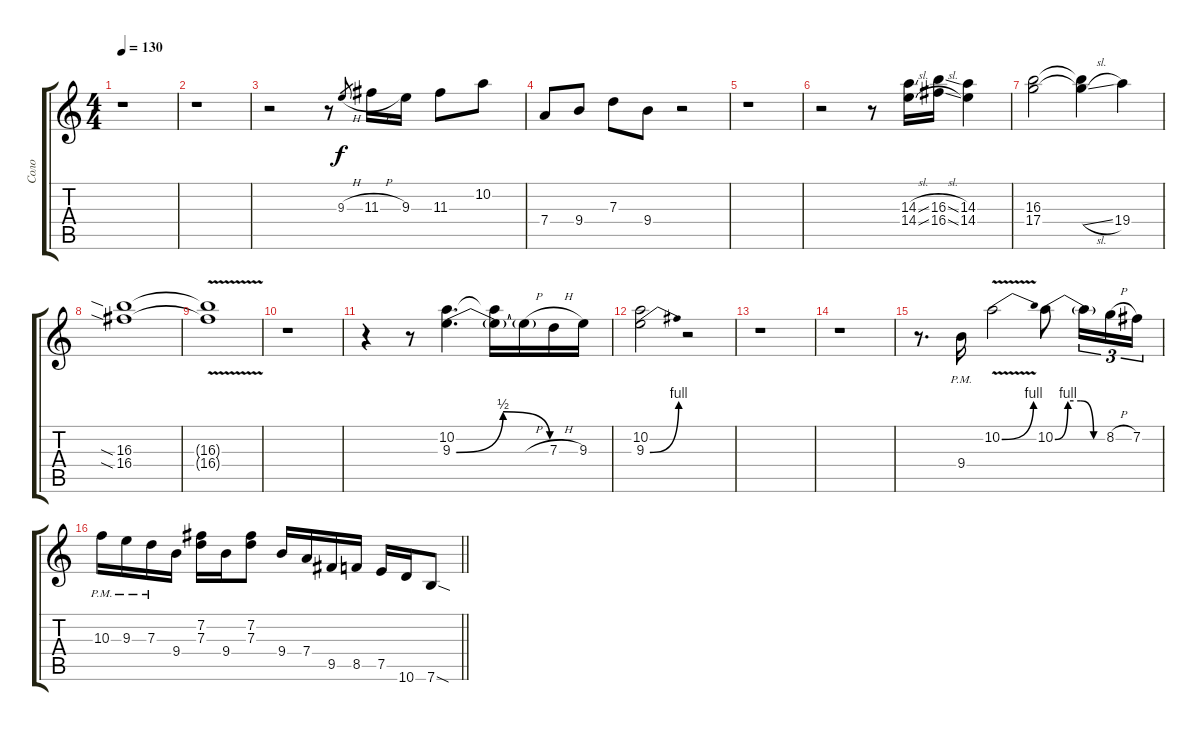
\track ("Соло" "Соло") {instrument distortionguitar}
\staff {score tabs}
\tuning (E4 B3 G3 D3 A2 E2) {hide}
\ts (4 4)
\tempo 130
\clef g2
\ks c
r.1{dy f} |
r.1 |
r.2 r.8{volume 7 instrument overdrivenguitar} 9.3{h}.8{gr} 11.3{h}.16 9.3.16 11.3.8 10.2.8 |
7.4.8 9.4.8 7.3.8 9.4.8 r.2 |
r.1{volume 12 instrument distortionguitar} |
r.2 r.8 (14.3{sl} 14.4{sl}).16 (16.3{sl} 16.4{sl}).16 (14.3 14.4).4 |
(16.3 17.4).2 (16.3{t} 17.4{sl t}).4 19.4.4 |
(16.3{sia} 16.4{sia}).1 |
(16.3{v t} 16.4{v t}).1 |
r.1 |
r.4 r.8 (10.2 9.3{be (bendrelease 0 0 30 2 30 2 60 0)}).4{d} (10.2{t} 9.3{t}).16 9.3{h t}.16 7.3{h}.16 9.3.16 |
(10.2 9.3{be (bend 0 0 60 4)}).2 r.2 |
r.1 |
r.1 |
r.8{d} 9.4{pm}.16 10.2{be (bend 0 0 60 4) v}.2 10.2{be (custom 0 0 15 4 30 4 45 0 60 0)}.8 10.2{t}.16{tu (3 2)} 8.2{h}.16{tu (3 2)} 7.2.16{tu (3 2)} |
\barLineRight lightlight
10.3{pm}.16 9.3{pm}.16 7.3{pm}.16 9.4.16 (7.2 7.3).16 9.4.16 (7.2 7.3).8 9.4.16 7.4.16 9.5.16 8.5.16 7.5.16 10.6.16 7.6{sod}.8
